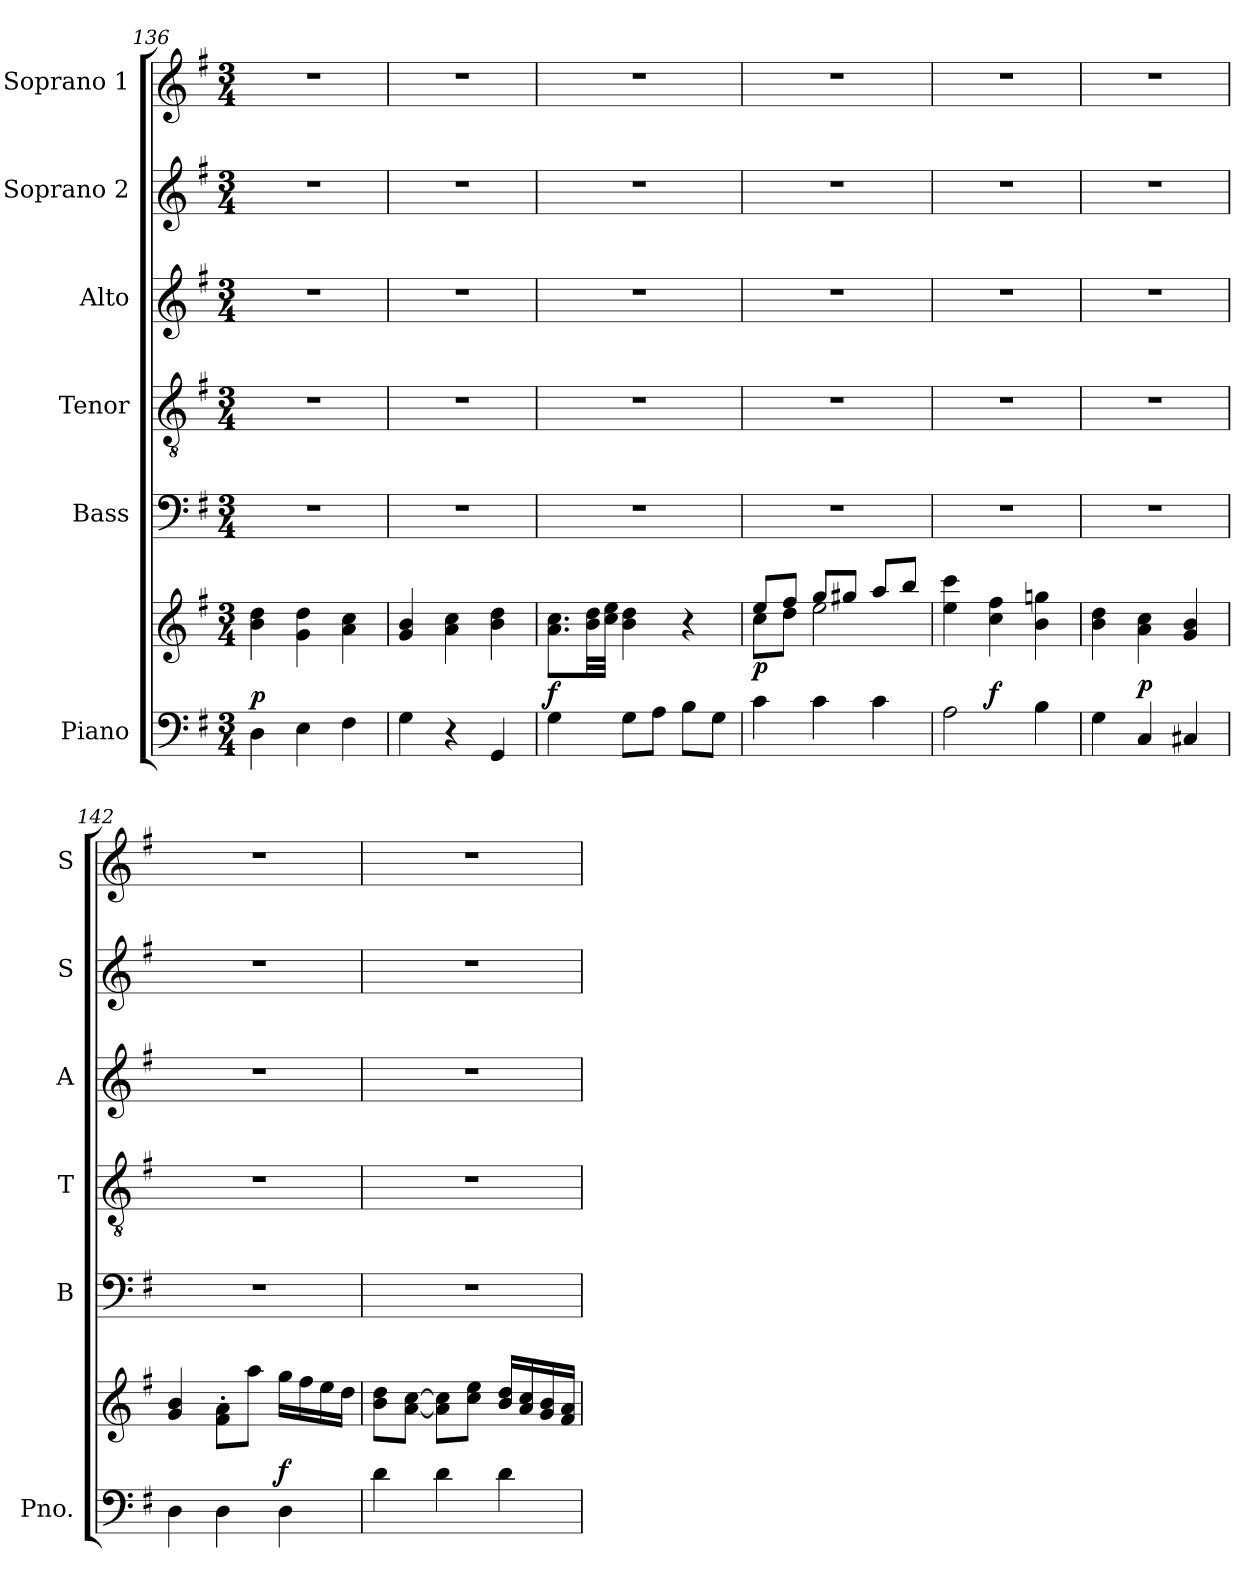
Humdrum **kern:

**kern	**kern	**dynam	**kern	**kern	**kern	**kern	**kern
*part6	*part6	*part6	*part5	*part4	*part3	*part2	*part1
*staff7	*staff6	*staff6/7	*staff5	*staff4	*staff3	*staff2	*staff1
*I"Piano	*	*	*I"Bass	*I"Tenor	*I"Alto	*I"Soprano 2	*I"Soprano 1
*I'Pno.	*	*	*I'B	*I'T	*I'A	*I'S	*I'S
*clefF4	*clefG2	*	*clefF4	*clefGv2	*clefG2	*clefG2	*clefG2
*k[f#]	*k[f#]	*	*k[f#]	*k[f#]	*k[f#]	*k[f#]	*k[f#]
*G:	*G:	*	*G:	*G:	*G:	*G:	*G:
*M3/4	*M3/4	*	*M3/4	*M3/4	*M3/4	*M3/4	*M3/4
=136	=136	=136	=136	=136	=136	=136	=136
!	!	!LO:DY:a=2	!	!	!	!	!
4D\	4b\ 4dd\	p	2.r	2.r	2.r	2.r	2.r
4E\	4g\ 4dd\	.	.	.	.	.	.
4F#\	4a\ 4cc\	.	.	.	.	.	.
=137	=137	=137	=137	=137	=137	=137	=137
4G\	4g/ 4b/	.	2.r	2.r	2.r	2.r	2.r
4r	4a\ 4cc\	.	.	.	.	.	.
4GG/	4b\ 4dd\	.	.	.	.	.	.
=138	=138	=138	=138	=138	=138	=138	=138
!	!	!LO:DY:b	!	!	!	!	!
4G\	8.a\ 8.cc\L	f	2.r	2.r	2.r	2.r	2.r
.	32b\ 32dd\LL	.	.	.	.	.	.
.	32cc\ 32ee\JJJ	.	.	.	.	.	.
8G\L	4b\ 4dd\	.	.	.	.	.	.
8A\J	.	.	.	.	.	.	.
8B\L	4r	.	.	.	.	.	.
8G\J	.	.	.	.	.	.	.
!!LO:LB:g=z
=139	=139	=139	=139	=139	=139	=139	=139
*	*^	*	*	*	*	*	*
!	!	!	!LO:DY:b	!	!	!	!	!
4c\	8ee/L	8cc\L	p	2.r	2.r	2.r	2.r	2.r
.	8ff#/J	8dd\J	.	.	.	.	.	.
4c\	8gg/L	2ee\	.	.	.	.	.	.
.	8gg#X/J	.	.	.	.	.	.	.
4c\	8aa/L	.	.	.	.	.	.	.
.	8bb/J	.	.	.	.	.	.	.
*	*v	*v	*	*	*	*	*	*
=140	=140	=140	=140	=140	=140	=140	=140
*^	*	*	*	*	*	*	*
2A\	4ryy	4ee\ 4ccc\	.	2.r	2.r	2.r	2.r	2.r
!	!	!	!LO:DY:a=2	!	!	!	!	!
.	2ryy	4cc\ 4ff#\	f	.	.	.	.	.
4B\	.	4b\ 4ggn\	.	.	.	.	.	.
*v	*v	*	*	*	*	*	*	*
=141	=141	=141	=141	=141	=141	=141	=141
4G\	4b\ 4dd\	.	2.r	2.r	2.r	2.r	2.r
!	!	!LO:DY:a=2	!	!	!	!	!
4C/	4a\ 4cc\	p	.	.	.	.	.
4C#X/	4g/ 4b/	.	.	.	.	.	.
=142	=142	=142	=142	=142	=142	=142	=142
4D\	4g/ 4b/	.	2.r	2.r	2.r	2.r	2.r
4D\	8f#\'> 8a\'>L	.	.	.	.	.	.
.	8aa\J	.	.	.	.	.	.
!	!	!LO:DY:a=2	!	!	!	!	!
4D\	16gg\LL	f	.	.	.	.	.
.	16ff#\	.	.	.	.	.	.
.	16ee\	.	.	.	.	.	.
.	16dd\JJ	.	.	.	.	.	.
!!LO:PB:g=z
=143	=143	=143	=143	=143	=143	=143	=143
4d\	8b\ 8dd\L	.	2.r	2.r	2.r	2.r	2.r
.	[8a\ [8cc\J	.	.	.	.	.	.
4d\	8a\] 8cc\]L	.	.	.	.	.	.
.	8cc\ 8ee\J	.	.	.	.	.	.
4d\	16b/ 16dd/LL	.	.	.	.	.	.
.	16a/ 16cc/	.	.	.	.	.	.
.	16g/ 16b/	.	.	.	.	.	.
.	16f#/ 16a/JJ	.	.	.	.	.	.
=	=	=	=	=	=	=	=
*-	*-	*-	*-	*-	*-	*-	*-
